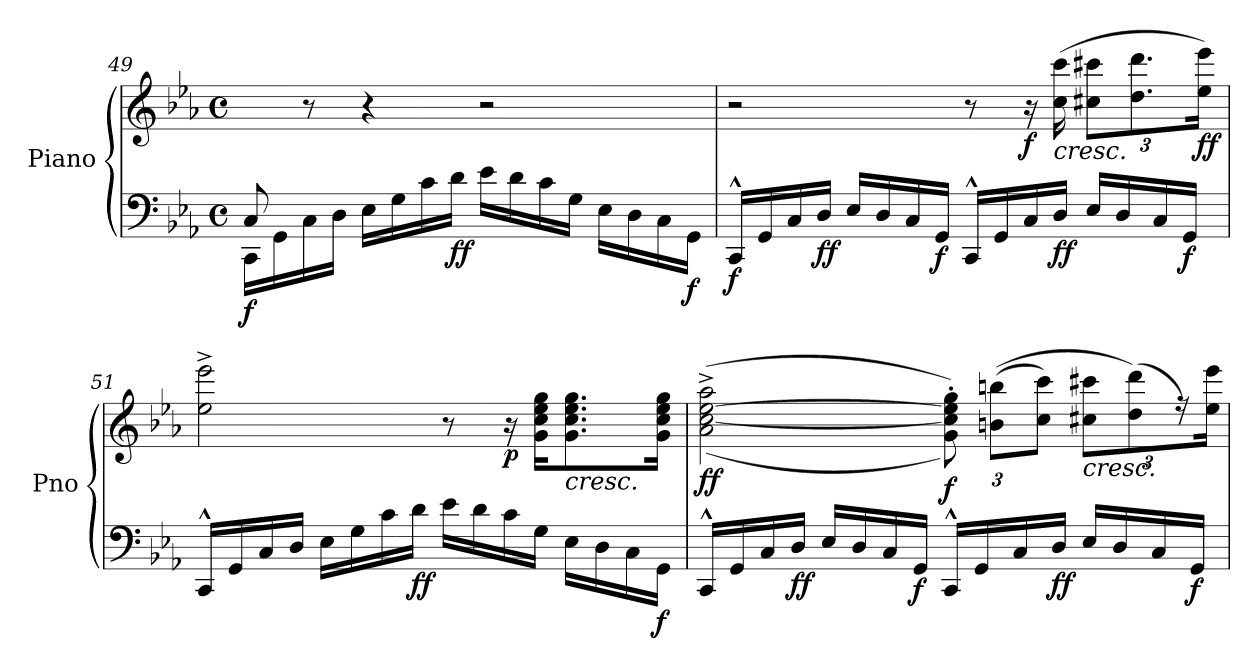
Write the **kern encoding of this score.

**kern	**kern	**dynam
*part1	*part1	*part1
*staff2	*staff1	*staff1/2
*I"Piano	*	*
*I'Pno	*	*
!!LO:LB:g=z
*clefF4	*clefG2	*
*k[b-e-a-]	*k[b-e-a-]	*
*M4/4	*M4/4	*
*met(c)	*met(c)	*
=49	=49	=49
*^	*	*
!	!	!	!LO:DY:b=2
8C/	16CC\LL	8ryy	f
.	16GG\	.	.
2..ryy	16C\	8r	.
.	16D\JJ	.	.
.	16E-\LL	4r	.
.	16G\	.	.
.	16c\	.	.
!	!	!	!LO:DY:b=2
.	16d\JJ	.	ff
.	16e-\LL	2r	.
.	16d\	.	.
.	16c\	.	.
.	16G\JJ	.	.
.	16E-\LL	.	.
.	16D\	.	.
.	16C\	.	.
!	!	!	!LO:DY:b=2
.	16GG\JJ	.	f
=50	=50	=50	=50
!	!	!	!LO:DY:b=2
*v	*v	*	*
16CC^^/LL	2r	f
16GG/	.	.
16C/	.	.
!	!	!LO:DY:b=2
16D/JJ	.	ff
16E-/LL	.	.
16D/	.	.
16C/	.	.
!	!	!LO:DY:b=2
16GG/JJ	.	f
16CC^^/LL	8r	.
16GG/	.	.
!	!	!LO:DY:b
16C/	16r	f
*	*MM130	*
!	!	!LO:HP:b
!	!	!LO:DY:n=1:b=2
16D/JJ	(>16cc\ 16ccc\	< ff
*	*Xbrackettup	*
16E-/LL	12cc#X\ 12ccc#X\L	.
16D/	.	.
.	12.dd\ 12.ddd\	.
16C/	.	.
!	!	!LO:DY:n=2:b=2
16GG/JJ	.	f
!	!	!LO:DY:n=3:b
.	24ee-\ 24eee-\Jk)	[ ff
=51	=51	=51
*	*MM160	*
16CC^^/LL	2ee-\^ 2eee-\^	.
16GG/	.	.
16C/	.	.
16D/JJ	.	.
16E-\LL	.	.
16G\	.	.
16c\	.	.
!	!	!LO:DY:b=2
16d\JJ	.	ff
16e-\LL	8r	.
16d\	.	.
!	!	!LO:DY:b
16c\	16r	p
16G\JJ	16g\ 16cc\ 16ee-\ 16gg\KL	.
!	!	!LO:HP:b
16E-\LL	8.g\ 8.cc\ 8.ee-\ 8.gg\	<
16D\	.	.
16C\	.	.
!	!	!LO:DY:b=2
16GG\JJ	16g\ 16cc\ 16ee-\ 16gg\Jk	f
.	.	[
!!LO:LB:g=z
=52	=52	=52
!	!	!LO:DY:b
16CC^^/LL	(>(<2a-\^ [2cc\^ [2ee-\^ 2aa-\^	ff
16GG/	.	.
16C/	.	.
!	!	!LO:DY:b=2
16D/JJ	.	ff
16E-/LL	.	.
16D/	.	.
16C/	.	.
!	!	!LO:DY:b=2
16GG/JJ	.	f
!	!	!LO:DY:a=2
16CC^^/LL	12g\' 12cc\]' 12ee-\]' 12gg\'))	f
16GG/	.	.
*	*MM130	*
.	(>(>12bn\ 12bbn\L	.
16C/	.	.
.	12cc\ 12ccc\J)	.
!	!	!LO:DY:b=2
16D/JJ	.	ff
!	!	!LO:HP:b
16E-/LL	12cc#X\ 12ccc#X\L	<
16D/	.	.
.	(>12dd\ 12ddd\)	.
16C/	.	.
.	24r)	.
!	!	!LO:DY:b=2
16GG/JJ	.	f
.	24ee-\ 24eee-\Jk	[
=	=	=
*-	*-	*-
